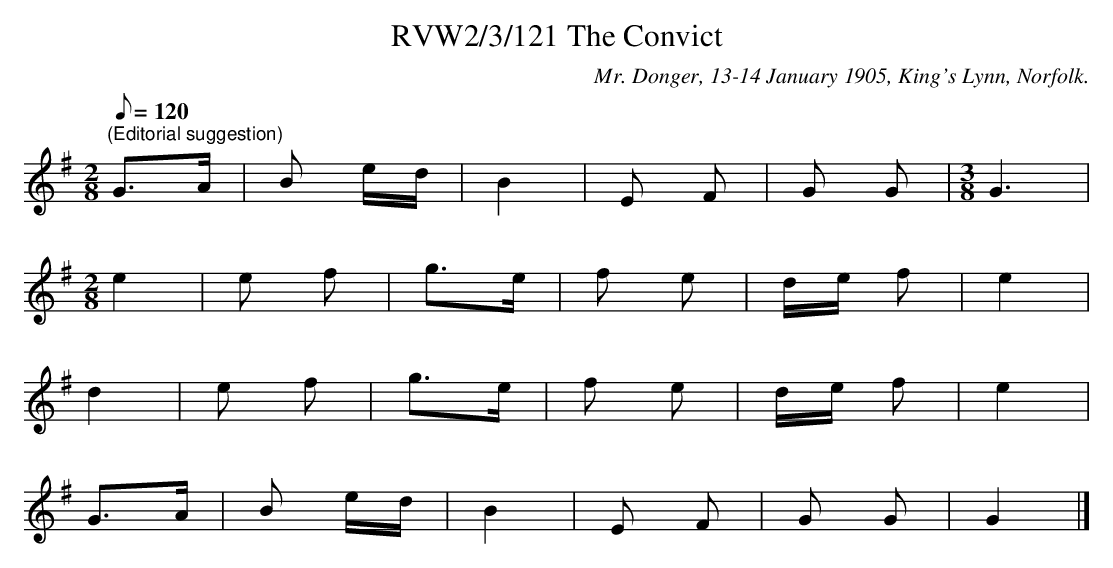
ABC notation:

X:1
T:RVW2/3/121 The Convict
C:Mr. Donger, 13-14 January 1905, King's Lynn, Norfolk.
L:1/8
Q:1/8=120
M:2/8
K:G
"^(Editorial suggestion)" G>A | B e/d/ | B2 | E F | G G |[M:3/8] G3 |$[M:2/8] e2 | e f | g>e |
f e | d/e/ f | e2 |$ d2 | e f | g>e | f e | d/e/ f | e2 |$ G>A | B e/d/ | B2 | E F | G G | G2 |]
